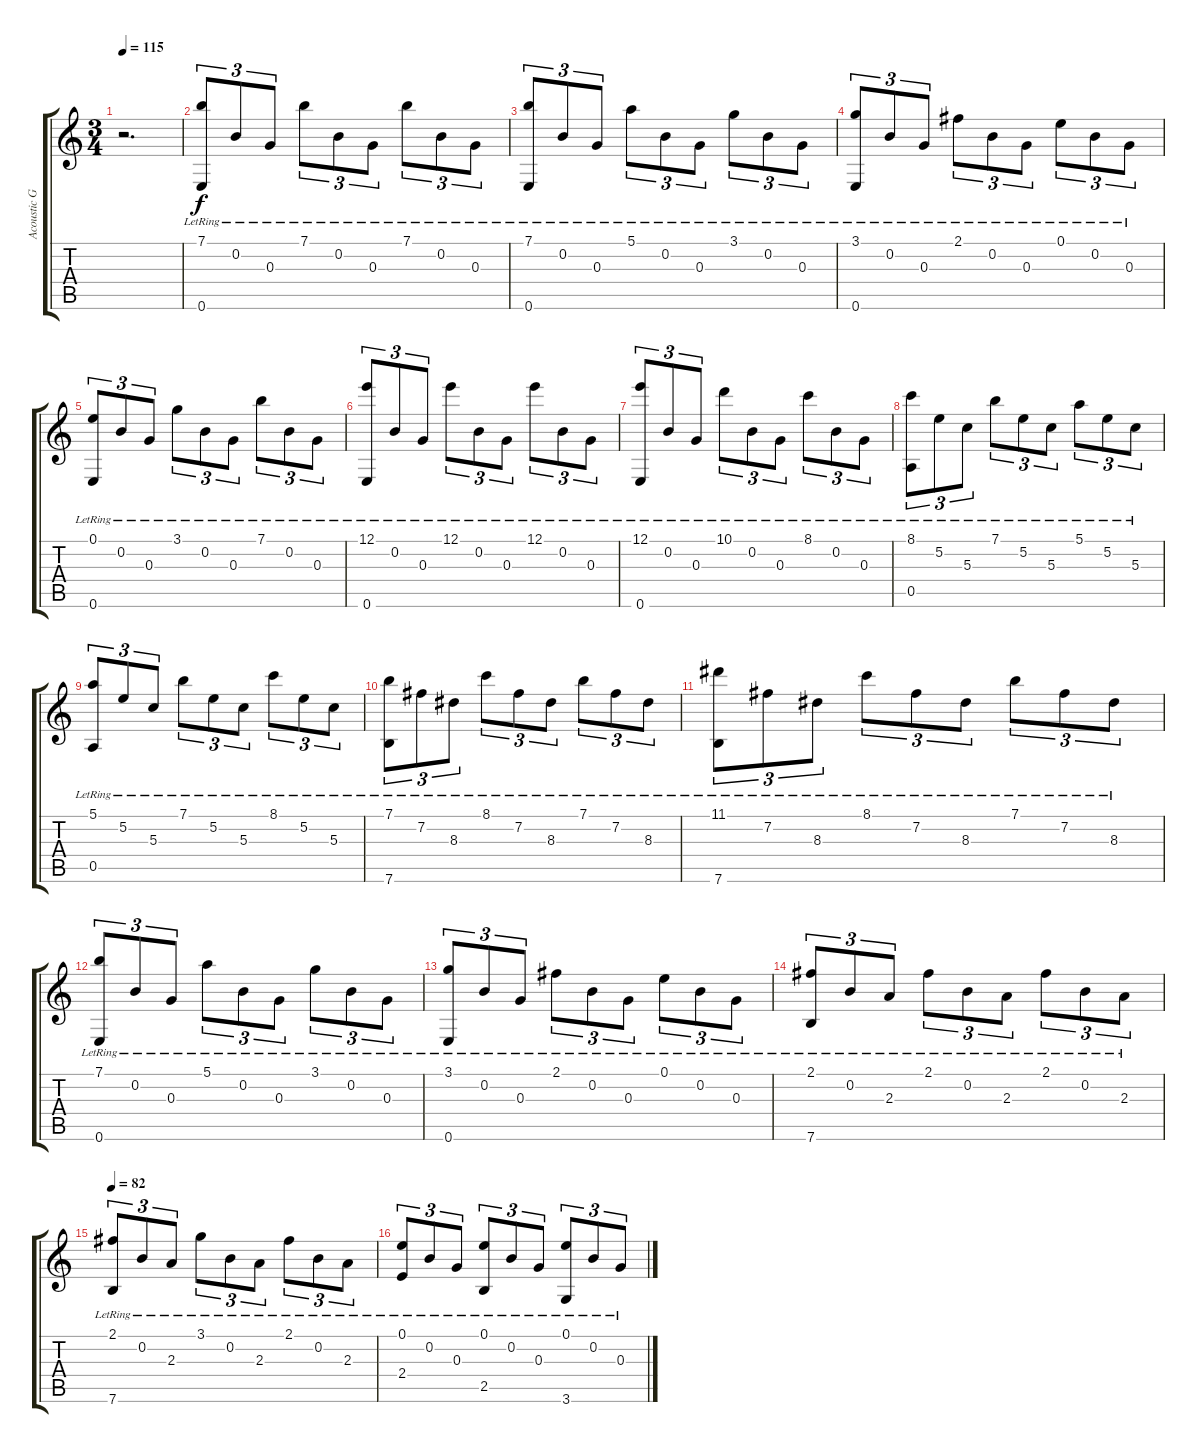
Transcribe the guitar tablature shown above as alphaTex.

\track ("Acoustic Guitar 1" "Acoustic G") {instrument acousticguitarnylon}
\staff {score tabs}
\tuning (E4 B3 G3 D3 A2 E2) {hide}
\ts (3 4)
\tempo 115
\clef g2
\ks c
r.2{d dy f} |
(7.1{lr} 0.6).8{tu (3 2)} 0.2{lr}.8{tu (3 2)} 0.3{lr}.8{tu (3 2)} 7.1{lr}.8{tu (3 2)} 0.2{lr}.8{tu (3 2)} 0.3{lr}.8{tu (3 2)} 7.1{lr}.8{tu (3 2)} 0.2{lr}.8{tu (3 2)} 0.3{lr}.8{tu (3 2)} |
(7.1{lr} 0.6).8{tu (3 2)} 0.2{lr}.8{tu (3 2)} 0.3{lr}.8{tu (3 2)} 5.1{lr}.8{tu (3 2)} 0.2{lr}.8{tu (3 2)} 0.3{lr}.8{tu (3 2)} 3.1{lr}.8{tu (3 2)} 0.2{lr}.8{tu (3 2)} 0.3{lr}.8{tu (3 2)} |
(3.1{lr} 0.6).8{tu (3 2)} 0.2{lr}.8{tu (3 2)} 0.3{lr}.8{tu (3 2)} 2.1{lr}.8{tu (3 2)} 0.2{lr}.8{tu (3 2)} 0.3{lr}.8{tu (3 2)} 0.1{lr}.8{tu (3 2)} 0.2{lr}.8{tu (3 2)} 0.3{lr}.8{tu (3 2)} |
(0.1{lr} 0.6).8{tu (3 2)} 0.2{lr}.8{tu (3 2)} 0.3{lr}.8{tu (3 2)} 3.1{lr}.8{tu (3 2)} 0.2{lr}.8{tu (3 2)} 0.3{lr}.8{tu (3 2)} 7.1{lr}.8{tu (3 2)} 0.2{lr}.8{tu (3 2)} 0.3{lr}.8{tu (3 2)} |
(12.1{lr} 0.6).8{tu (3 2)} 0.2{lr}.8{tu (3 2)} 0.3{lr}.8{tu (3 2)} 12.1{lr}.8{tu (3 2)} 0.2{lr}.8{tu (3 2)} 0.3{lr}.8{tu (3 2)} 12.1{lr}.8{tu (3 2)} 0.2{lr}.8{tu (3 2)} 0.3{lr}.8{tu (3 2)} |
(12.1{lr} 0.6).8{tu (3 2)} 0.2{lr}.8{tu (3 2)} 0.3{lr}.8{tu (3 2)} 10.1{lr}.8{tu (3 2)} 0.2{lr}.8{tu (3 2)} 0.3{lr}.8{tu (3 2)} 8.1{lr}.8{tu (3 2)} 0.2{lr}.8{tu (3 2)} 0.3{lr}.8{tu (3 2)} |
(8.1{lr} 0.5).8{tu (3 2)} 5.2{lr}.8{tu (3 2)} 5.3{lr}.8{tu (3 2)} 7.1{lr}.8{tu (3 2)} 5.2{lr}.8{tu (3 2)} 5.3{lr}.8{tu (3 2)} 5.1{lr}.8{tu (3 2)} 5.2{lr}.8{tu (3 2)} 5.3{lr}.8{tu (3 2)} |
(5.1{lr} 0.5).8{tu (3 2)} 5.2{lr}.8{tu (3 2)} 5.3{lr}.8{tu (3 2)} 7.1{lr}.8{tu (3 2)} 5.2{lr}.8{tu (3 2)} 5.3{lr}.8{tu (3 2)} 8.1{lr}.8{tu (3 2)} 5.2{lr}.8{tu (3 2)} 5.3{lr}.8{tu (3 2)} |
(7.1{lr} 7.6).8{tu (3 2)} 7.2{lr}.8{tu (3 2)} 8.3{lr}.8{tu (3 2)} 8.1{lr}.8{tu (3 2)} 7.2{lr}.8{tu (3 2)} 8.3{lr}.8{tu (3 2)} 7.1{lr}.8{tu (3 2)} 7.2{lr}.8{tu (3 2)} 8.3{lr}.8{tu (3 2)} |
(11.1{lr} 7.6).8{tu (3 2)} 7.2{lr}.8{tu (3 2)} 8.3{lr}.8{tu (3 2)} 8.1{lr}.8{tu (3 2)} 7.2{lr}.8{tu (3 2)} 8.3{lr}.8{tu (3 2)} 7.1{lr}.8{tu (3 2)} 7.2{lr}.8{tu (3 2)} 8.3{lr}.8{tu (3 2)} |
(7.1{lr} 0.6).8{tu (3 2)} 0.2{lr}.8{tu (3 2)} 0.3{lr}.8{tu (3 2)} 5.1{lr}.8{tu (3 2)} 0.2{lr}.8{tu (3 2)} 0.3{lr}.8{tu (3 2)} 3.1{lr}.8{tu (3 2)} 0.2{lr}.8{tu (3 2)} 0.3{lr}.8{tu (3 2)} |
(3.1{lr} 0.6).8{tu (3 2)} 0.2{lr}.8{tu (3 2)} 0.3{lr}.8{tu (3 2)} 2.1{lr}.8{tu (3 2)} 0.2{lr}.8{tu (3 2)} 0.3{lr}.8{tu (3 2)} 0.1{lr}.8{tu (3 2)} 0.2{lr}.8{tu (3 2)} 0.3{lr}.8{tu (3 2)} |
(2.1{lr} 7.6).8{tu (3 2)} 0.2{lr}.8{tu (3 2)} 2.3{lr}.8{tu (3 2)} 2.1{lr}.8{tu (3 2)} 0.2{lr}.8{tu (3 2)} 2.3{lr}.8{tu (3 2)} 2.1{lr}.8{tu (3 2)} 0.2{lr}.8{tu (3 2)} 2.3{lr}.8{tu (3 2)} |
\tempo 82
(2.1{lr} 7.6).8{tu (3 2)} 0.2{lr}.8{tu (3 2)} 2.3{lr}.8{tu (3 2)} 3.1{lr}.8{tu (3 2)} 0.2{lr}.8{tu (3 2)} 2.3{lr}.8{tu (3 2)} 2.1{lr}.8{tu (3 2)} 0.2{lr}.8{tu (3 2)} 2.3{lr}.8{tu (3 2)} |
(0.1{lr} 2.4).8{tu (3 2)} 0.2{lr}.8{tu (3 2)} 0.3{lr}.8{tu (3 2)} (0.1{lr} 2.5).8{tu (3 2)} 0.2{lr}.8{tu (3 2)} 0.3{lr}.8{tu (3 2)} (0.1{lr} 3.6).8{tu (3 2)} 0.2{lr}.8{tu (3 2)} 0.3{lr}.8{tu (3 2)}
